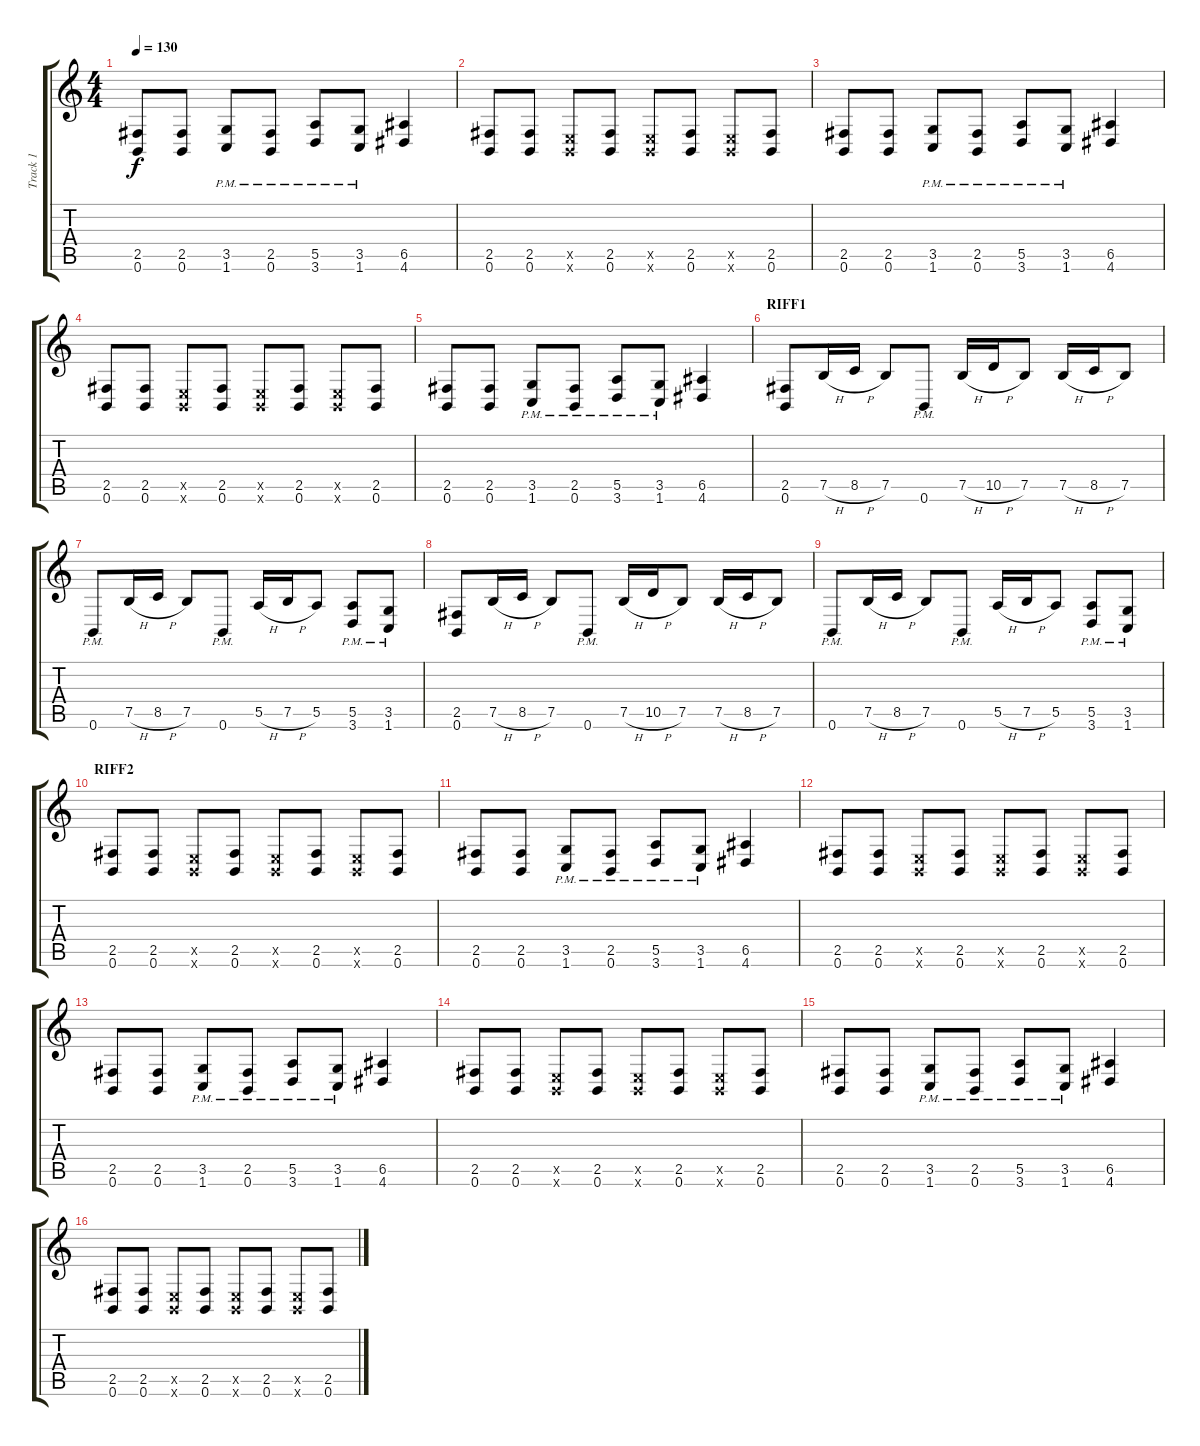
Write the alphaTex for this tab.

\track ("Track 1" "Track 1") {instrument overdrivenguitar}
\staff {score tabs}
\tuning (B3 Gb3 D3 A2 E2 B1) {hide}
\ts (4 4)
\tempo 130
\clef g2
\ks c
(2.5 0.6).8{dy f} (2.5 0.6).8 (3.5{pm} 1.6{pm}).8 (2.5{pm} 0.6{pm}).8 (5.5{pm} 3.6{pm}).8 (3.5{pm} 1.6{pm}).8 (6.5 4.6).4 |
(2.5 0.6).8 (2.5 0.6).8 (0.5{x} 0.6{x}).8 (2.5 0.6).8 (0.5{x} 0.6{x}).8 (2.5 0.6).8 (0.5{x} 0.6{x}).8 (2.5 0.6).8 |
(2.5 0.6).8 (2.5 0.6).8 (3.5{pm} 1.6{pm}).8 (2.5{pm} 0.6{pm}).8 (5.5{pm} 3.6{pm}).8 (3.5{pm} 1.6{pm}).8 (6.5 4.6).4 |
(2.5 0.6).8 (2.5 0.6).8 (0.5{x} 0.6{x}).8 (2.5 0.6).8 (0.5{x} 0.6{x}).8 (2.5 0.6).8 (0.5{x} 0.6{x}).8 (2.5 0.6).8 |
(2.5 0.6).8 (2.5 0.6).8 (3.5{pm} 1.6{pm}).8 (2.5{pm} 0.6{pm}).8 (5.5{pm} 3.6{pm}).8 (3.5{pm} 1.6{pm}).8 (6.5 4.6).4 |
\section ("" "RIFF1")
(2.5 0.6).8 7.5{h}.16 8.5{h}.16 7.5.8 0.6{pm}.8 7.5{h}.16 10.5{h}.16 7.5.8 7.5{h}.16 8.5{h}.16 7.5.8 |
0.6{pm}.8 7.5{h}.16 8.5{h}.16 7.5.8 0.6{pm}.8 5.5{h}.16 7.5{h}.16 5.5.8 (5.5{pm} 3.6{pm}).8 (3.5{pm} 1.6{pm}).8 |
(2.5 0.6).8 7.5{h}.16 8.5{h}.16 7.5.8 0.6{pm}.8 7.5{h}.16 10.5{h}.16 7.5.8 7.5{h}.16 8.5{h}.16 7.5.8 |
0.6{pm}.8 7.5{h}.16 8.5{h}.16 7.5.8 0.6{pm}.8 5.5{h}.16 7.5{h}.16 5.5.8 (5.5{pm} 3.6{pm}).8 (3.5{pm} 1.6{pm}).8 |
\section ("" "RIFF2")
(2.5 0.6).8 (2.5 0.6).8 (0.5{x} 0.6{x}).8 (2.5 0.6).8 (0.5{x} 0.6{x}).8 (2.5 0.6).8 (0.5{x} 0.6{x}).8 (2.5 0.6).8 |
(2.5 0.6).8 (2.5 0.6).8 (3.5{pm} 1.6{pm}).8 (2.5{pm} 0.6{pm}).8 (5.5{pm} 3.6{pm}).8 (3.5{pm} 1.6{pm}).8 (6.5 4.6).4 |
(2.5 0.6).8 (2.5 0.6).8 (0.5{x} 0.6{x}).8 (2.5 0.6).8 (0.5{x} 0.6{x}).8 (2.5 0.6).8 (0.5{x} 0.6{x}).8 (2.5 0.6).8 |
(2.5 0.6).8 (2.5 0.6).8 (3.5{pm} 1.6{pm}).8 (2.5{pm} 0.6{pm}).8 (5.5{pm} 3.6{pm}).8 (3.5{pm} 1.6{pm}).8 (6.5 4.6).4 |
(2.5 0.6).8 (2.5 0.6).8 (0.5{x} 0.6{x}).8 (2.5 0.6).8 (0.5{x} 0.6{x}).8 (2.5 0.6).8 (0.5{x} 0.6{x}).8 (2.5 0.6).8 |
(2.5 0.6).8 (2.5 0.6).8 (3.5{pm} 1.6{pm}).8 (2.5{pm} 0.6{pm}).8 (5.5{pm} 3.6{pm}).8 (3.5{pm} 1.6{pm}).8 (6.5 4.6).4 |
(2.5 0.6).8 (2.5 0.6).8 (0.5{x} 0.6{x}).8 (2.5 0.6).8 (0.5{x} 0.6{x}).8 (2.5 0.6).8 (0.5{x} 0.6{x}).8 (2.5 0.6).8
